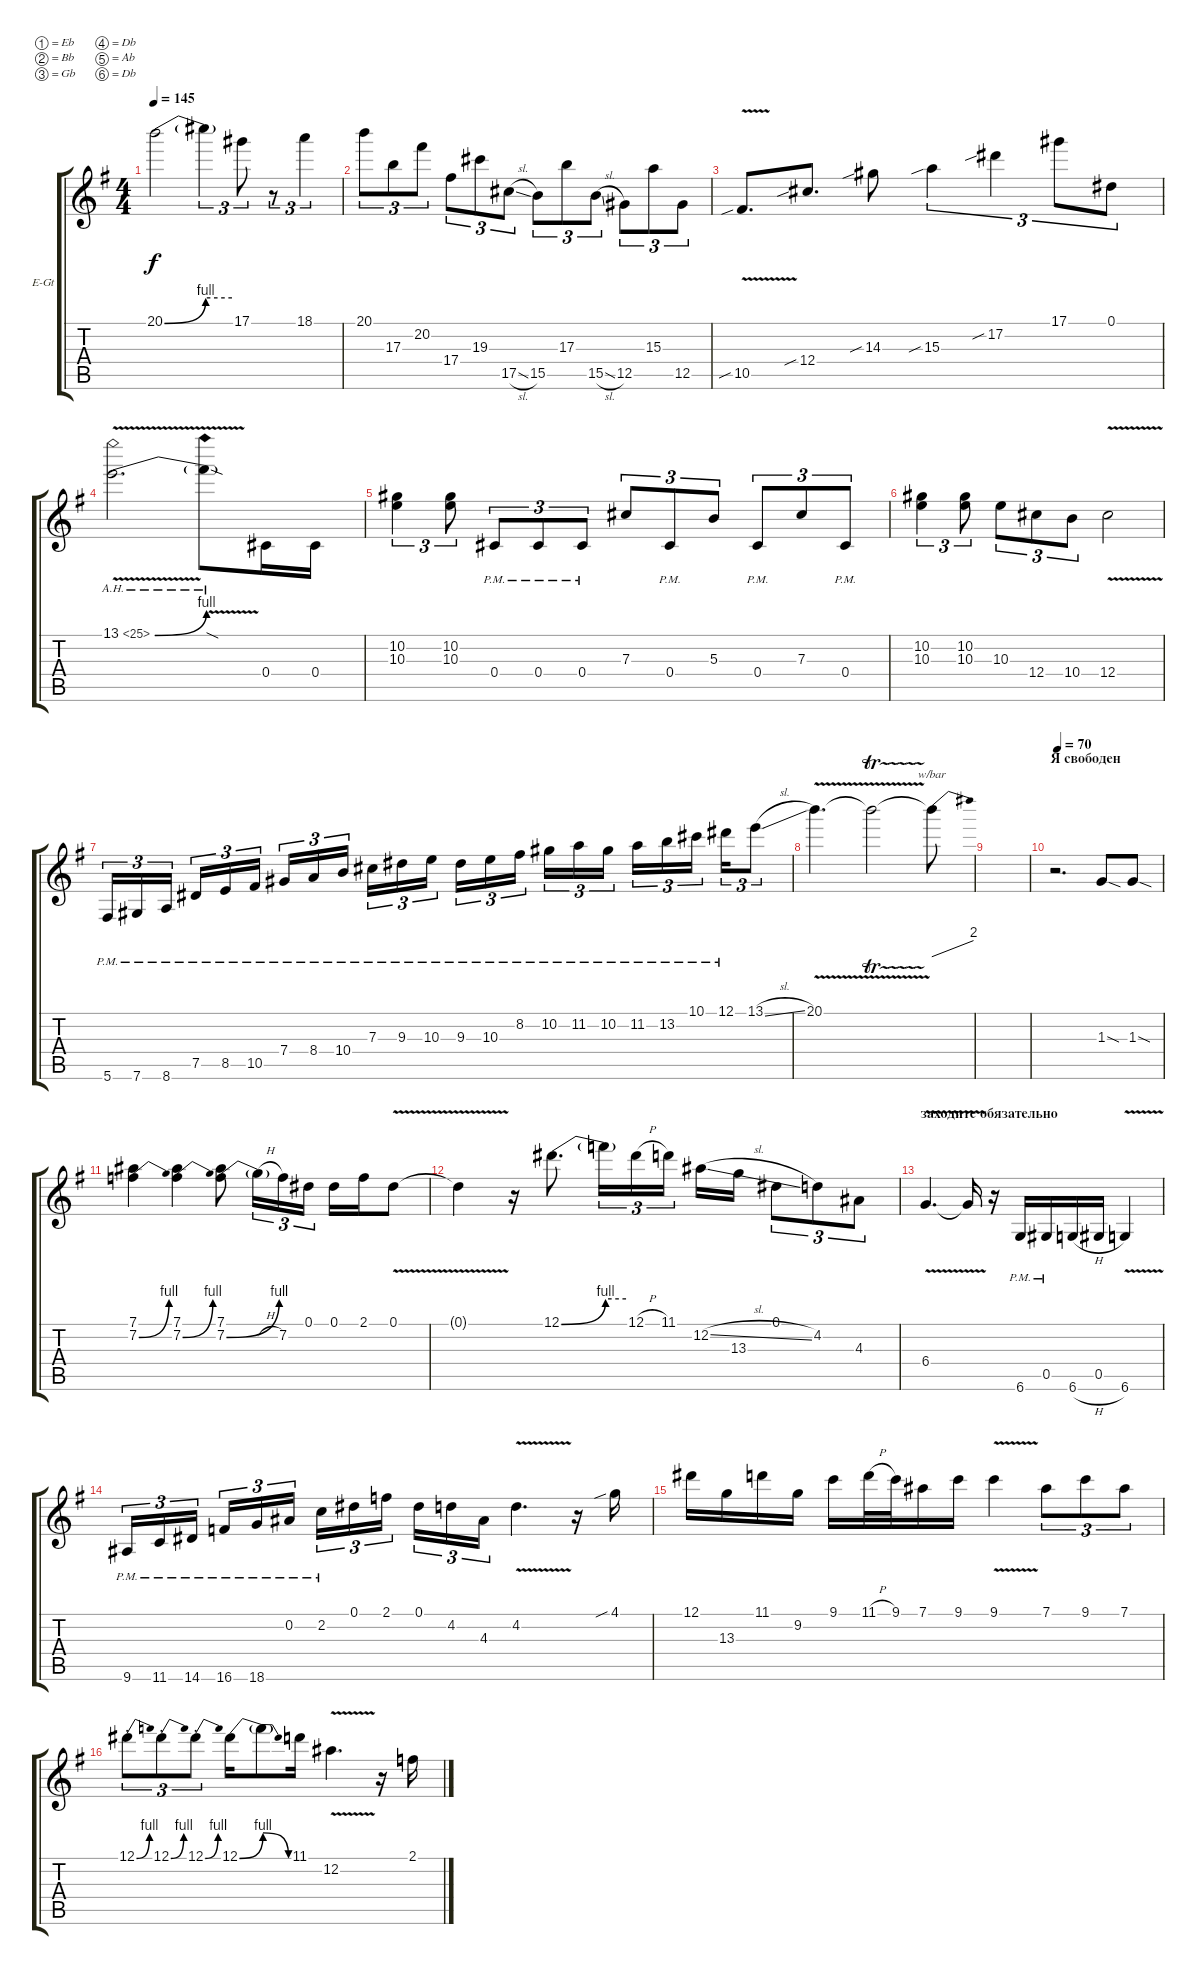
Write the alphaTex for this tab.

\bracketExtendMode groupsimilarinstruments
\firstSystemTrackNameOrientation horizontal
\otherSystemsTrackNameOrientation horizontal
\track ("Вячеслав Молчанов" "E-Gt") {instrument distortionguitar}
\staff {score tabs}
\tuning (Eb4 Bb3 Gb3 Db3 Ab2 Db2)
\ts (4 4)
\tempo 145
\clef g2
\ks eminor
20.1{be (bend 0 0 60 4)}.2{dy f} 20.1{be (hold 0 4 60 4) t}.4{tu (3 2)} 17.1.8{tu (3 2)} r.8{tu (3 2)} 18.1.4{tu (3 2)} |
20.1.8{tu (3 2)} 17.3.8{tu (3 2)} 20.2.8{tu (3 2)} 17.4.8{tu (3 2)} 19.3.8{tu (3 2)} 17.5{sl}.8{tu (3 2)} 15.5.8{tu (3 2)} 17.3.8{tu (3 2)} 15.5{sl}.8{tu (3 2)} 12.5.8{tu (3 2)} 15.3.8{tu (3 2)} 12.5.8{tu (3 2)} |
10.5{v sib}.8{d} 12.4{sib}.8{d} 14.3{sib}.8 15.3{sib}.4{tu (3 2)} 17.2{sib}.4{tu (3 2)} 17.1.8{tu (3 2)} 0.1.8{tu (3 2)} |
13.1{be (bend 0 0 60 4) ah 12 v}.2{d} 13.1{ah 12 v sod t}.8 0.4.16 0.4.16 |
(10.2 10.3).4{tu (3 2)} (10.2 10.3).8{tu (3 2)} 0.4{pm}.8{tu (3 2)} 0.4{pm}.8{tu (3 2)} 0.4{pm}.8{tu (3 2)} 7.3.8{tu (3 2)} 0.4{pm}.8{tu (3 2)} 5.3.8{tu (3 2)} 0.4{pm}.8{tu (3 2)} 7.3.8{tu (3 2)} 0.4{pm}.8{tu (3 2)} |
(10.2 10.3).4{tu (3 2)} (10.2 10.3).8{tu (3 2)} 10.3.8{tu (3 2)} 12.4.8{tu (3 2)} 10.4.8{tu (3 2)} 12.4{v}.2 |
5.6{pm}.16{tu (3 2)} 7.6{pm}.16{tu (3 2)} 8.6{pm}.16{tu (3 2)} 7.5{pm}.16{tu (3 2)} 8.5{pm}.16{tu (3 2)} 10.5{pm}.16{tu (3 2)} 7.4{pm}.16{tu (3 2)} 8.4{pm}.16{tu (3 2)} 10.4{pm}.16{tu (3 2)} 7.3{pm}.16{tu (3 2)} 9.3{pm}.16{tu (3 2)} 10.3{pm}.16{tu (3 2)} 9.3{pm}.16{tu (3 2)} 10.3{pm}.16{tu (3 2)} 8.2{pm}.16{tu (3 2)} 10.2{pm}.16{tu (3 2)} 11.2{pm}.16{tu (3 2)} 10.2{pm}.16{tu (3 2)} 11.2{pm}.16{tu (3 2)} 13.2{pm}.16{tu (3 2)} 10.1{pm}.16{tu (3 2)} 12.1{pm}.16{tu (3 2)} 13.1{sl}.8{tu (3 2)} |
20.1{v}.4{d} 20.1{tr (22 16) t}.2 20.1{t}.8{tbe (dive default 0 0 60 8)} |
|
\section ("" "Я свободен")
\tempo (70 0.03125)
r.2{d} 1.3{sod}.8 1.3{sod}.8 |
(7.1 7.2{be (bend 0 0 60 4)}).4 (7.1 7.2{be (bend 0 0 60 4)}).4 (7.1 7.2{be (bend 0 0 60 4)}).8 7.2{h t}.16{tu (3 2)} 7.2.16{tu (3 2)} 0.1.16{tu (3 2)} 0.1.16 2.1.16 0.1{v}.8 |
0.1{v t}.4 r.16 12.1{be (bend 0 0 60 4)}.8{d} 12.1{be (hold 0 4 60 4) t}.16{tu (3 2)} 12.1{h}.16{tu (3 2)} 11.1.16{tu (3 2)} 12.2{sl}.16 13.3.16 0.1.8{tu (3 2)} 4.2.8{tu (3 2)} 4.3.8{tu (3 2)} |
\section ("" "заходите обязательно")
6.4{v}.4{d} 6.4{v t}.16 r.16 6.6{pm}.16 0.5{pm}.16 6.6{h}.16 0.5.16 6.6{v}.4 |
9.6{pm}.16{tu (3 2)} 11.6{pm}.16{tu (3 2)} 14.6{pm}.16{tu (3 2)} 16.6{pm}.16{tu (3 2)} 18.6{pm}.16{tu (3 2)} 0.2{pm}.16{tu (3 2)} 2.2{pm}.16{tu (3 2)} 0.1.16{tu (3 2)} 2.1.16{tu (3 2)} 0.1.16{tu (3 2)} 4.2.16{tu (3 2)} 4.3.16{tu (3 2)} 4.2{v}.4{d} r.16 4.1{sib}.16 |
12.1.16 13.3.16 11.1.16 9.2.16 9.1.16 11.1{h}.32 9.1.32 7.1.16 9.1.16 9.1{v}.4 7.1.8{tu (3 2)} 9.1.8{tu (3 2)} 7.1.8{tu (3 2)} |
12.1{be (bend 0 0 60 4) st}.8{tu (3 2)} 12.1{be (bend 0 0 60 4) st}.8{tu (3 2)} 12.1{be (bend 0 0 60 4) st}.8{tu (3 2)} 12.1{be (bend 0 0 60 4)}.16 12.1{be (release 0 4 60 0) t}.8 11.1.16 12.2{v}.4{d} r.16 2.1.16
